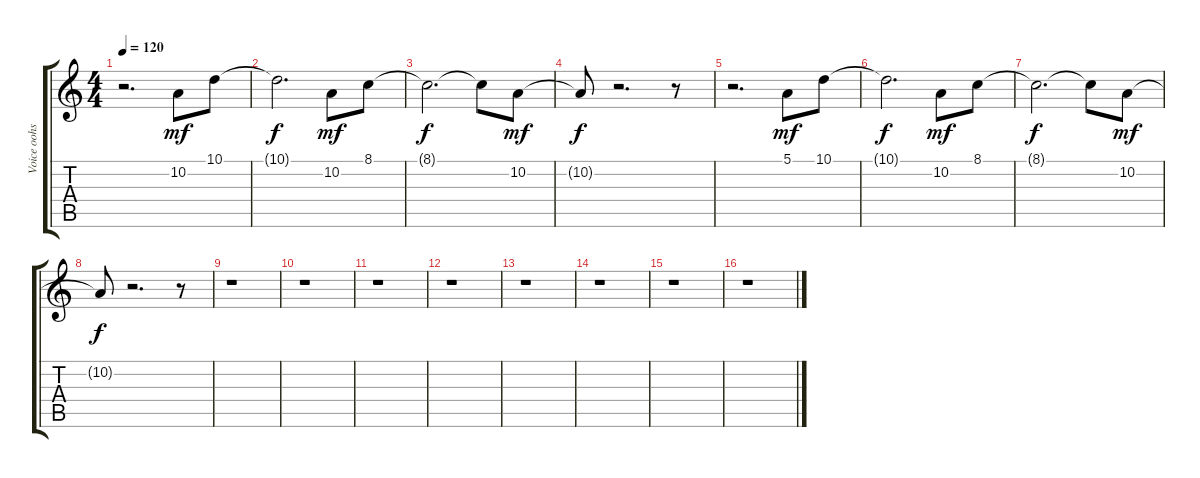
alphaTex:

\track ("Voice oohs" "Voice oohs") {instrument voiceoohs}
\staff {score tabs}
\tuning (E4 B3 G3 D3 A2 E2) {hide}
\ts (4 4)
\tempo 120
\clef g2
\ks c
r.2{d dy mf} 10.2.8 10.1.8 |
10.1{t}.2{d dy f} 10.2.8{dy mf} 8.1.8 |
8.1{t}.2{d dy f} 8.1{t}.8 10.2.8{dy mf} |
10.2{t}.8{dy f} r.2{d} r.8 |
r.2{d} 5.1.8{dy mf} 10.1.8 |
10.1{t}.2{d dy f} 10.2.8{dy mf} 8.1.8 |
8.1{t}.2{d dy f} 8.1{t}.8 10.2.8{dy mf} |
10.2{t}.8{dy f} r.2{d} r.8 |
r.1 |
r.1 |
r.1 |
r.1 |
r.1 |
r.1 |
r.1 |
r.1
